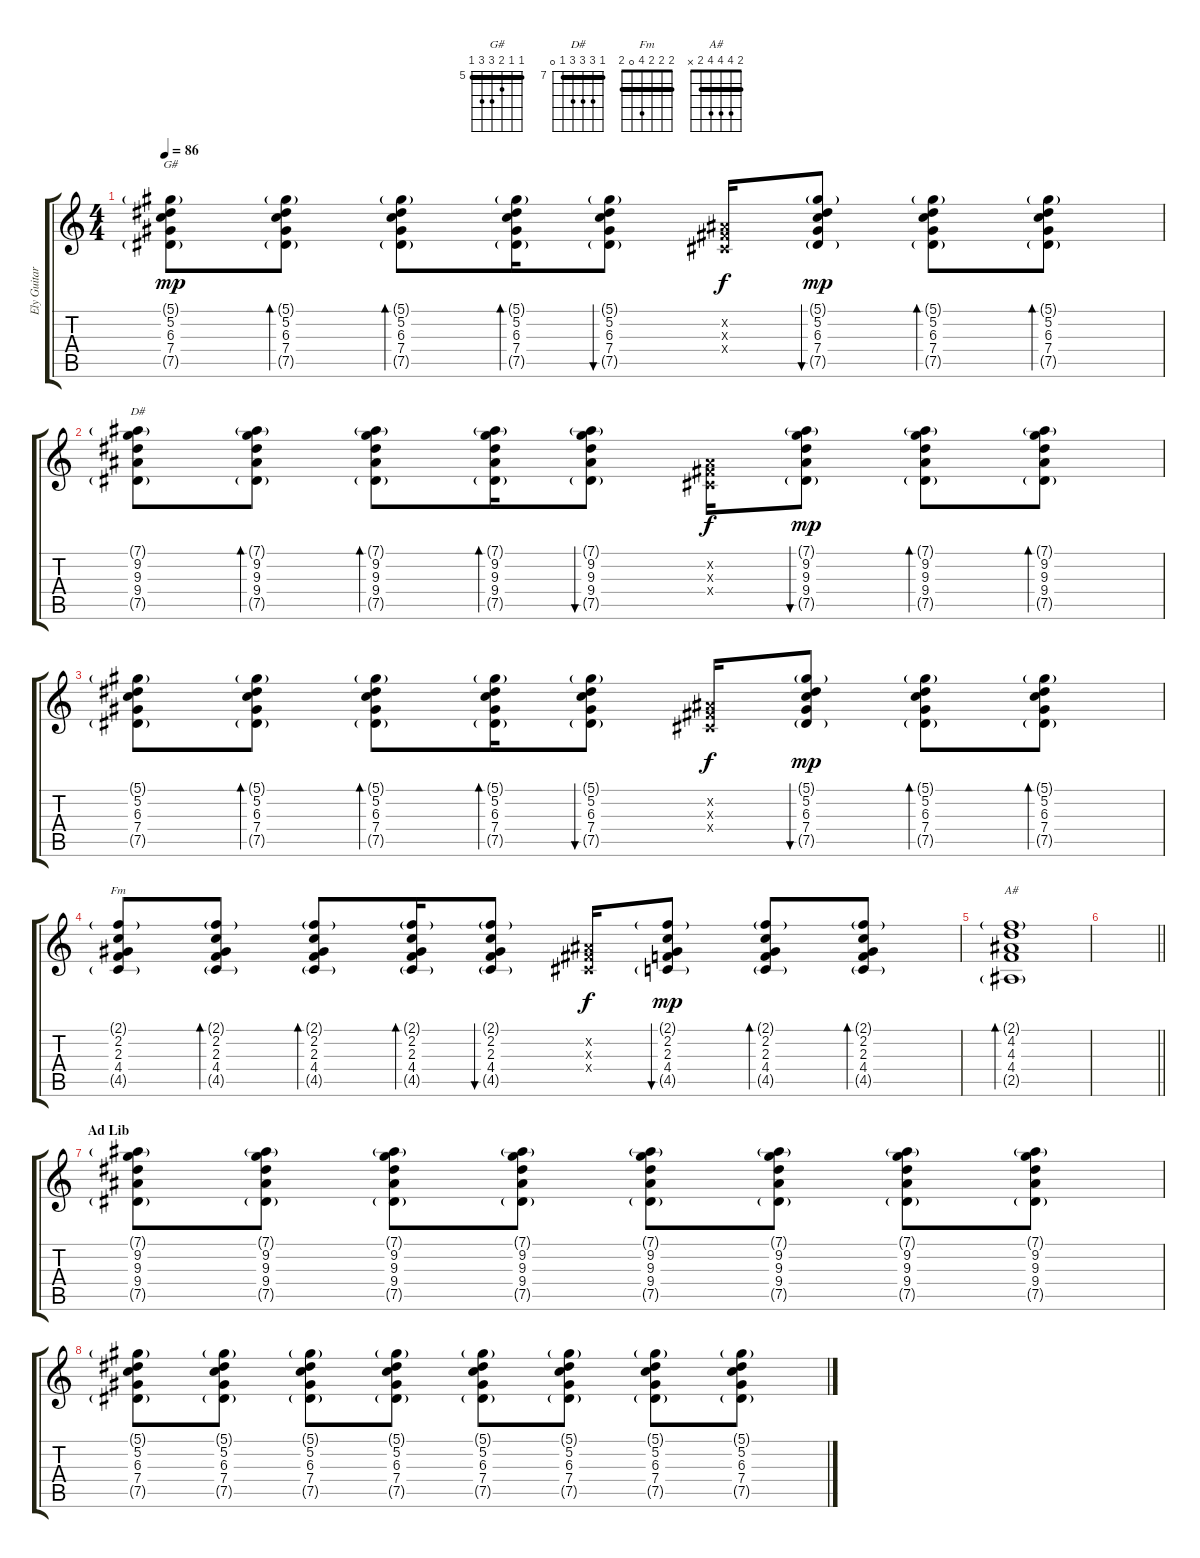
\track ("Ely Guitar" "Ely Guitar") {instrument electricguitarclean}
\staff {score tabs}
\tuning (Eb4 Bb3 Gb3 Db3 Ab2 Eb2) {hide}
\chord ("G#" 5 5 6 7 7 5) {firstfret 5 barre 5}
\chord ("D#" 7 9 9 9 7 0) {firstfret 7 barre 7}
\chord ("Fm" 2 2 2 4 0 2) {barre 2}
\chord ("A#" 2 4 4 4 2 x) {barre 2}
\ts (4 4)
\tempo 86
\clef g2
\ks c
(5.1{g} 5.2 6.3 7.4 7.5{g}).8{ch "G#" dy mp} (5.1{g} 5.2 6.3 7.4 7.5{g}).8{bd 60} (5.1{g} 5.2 6.3 7.4 7.5{g}).8{bd 60} (5.1{g} 5.2 6.3 7.4 7.5{g}).16{bd 60} (5.1{g} 5.2 6.3 7.4 7.5{g}).8{bu 60} (0.2{x} 0.3{x} 0.4{x}).16{dy f} (5.1{g} 5.2 6.3 7.4 7.5{g}).8{bu 60 dy mp} (5.1{g} 5.2 6.3 7.4 7.5{g}).8{bd 60} (5.1{g} 5.2 6.3 7.4 7.5{g}).8{bd 60} |
(7.1{g} 9.2 9.3 9.4 7.5{g}).8{ch "D#"} (7.1{g} 9.2 9.3 9.4 7.5{g}).8{bd 60} (7.1{g} 9.2 9.3 9.4 7.5{g}).8{bd 60} (7.1{g} 9.2 9.3 9.4 7.5{g}).16{bd 60} (7.1{g} 9.2 9.3 9.4 7.5{g}).8{bu 60} (0.2{x} 0.3{x} 0.4{x}).16{dy f} (7.1{g} 9.2 9.3 9.4 7.5{g}).8{bu 60 dy mp} (7.1{g} 9.2 9.3 9.4 7.5{g}).8{bd 60} (7.1{g} 9.2 9.3 9.4 7.5{g}).8{bd 60} |
(5.1{g} 5.2 6.3 7.4 7.5{g}).8 (5.1{g} 5.2 6.3 7.4 7.5{g}).8{bd 60} (5.1{g} 5.2 6.3 7.4 7.5{g}).8{bd 60} (5.1{g} 5.2 6.3 7.4 7.5{g}).16{bd 60} (5.1{g} 5.2 6.3 7.4 7.5{g}).8{bu 60} (0.2{x} 0.3{x} 0.4{x}).16{dy f} (5.1{g} 5.2 6.3 7.4 7.5{g}).8{bu 60 dy mp} (5.1{g} 5.2 6.3 7.4 7.5{g}).8{bd 60} (5.1{g} 5.2 6.3 7.4 7.5{g}).8{bd 60} |
(2.1{g} 2.2 2.3 4.4 4.5{g}).8{ch "Fm"} (2.1{g} 2.2 2.3 4.4 4.5{g}).8{bd 60} (2.1{g} 2.2 2.3 4.4 4.5{g}).8{bd 60} (2.1{g} 2.2 2.3 4.4 4.5{g}).16{bd 60} (2.1{g} 2.2 2.3 4.4 4.5{g}).8{bu 60} (0.2{x} 0.3{x} 0.4{x}).16{dy f} (2.1{g} 2.2 2.3 4.4 4.5{g}).8{bu 60 dy mp} (2.1{g} 2.2 2.3 4.4 4.5{g}).8{bd 60} (2.1{g} 2.2 2.3 4.4 4.5{g}).8{bd 60} |
(2.1{g} 4.2 4.3 4.4 2.5{g}).1{bd 60 ch "A#"} |
\barLineRight lightlight
|
\section ("" "Ad Lib")
(7.1{g} 9.2 9.3 9.4 7.5{g}).8 (7.1{g} 9.2 9.3 9.4 7.5{g}).8 (7.1{g} 9.2 9.3 9.4 7.5{g}).8 (7.1{g} 9.2 9.3 9.4 7.5{g}).8 (7.1{g} 9.2 9.3 9.4 7.5{g}).8 (7.1{g} 9.2 9.3 9.4 7.5{g}).8 (7.1{g} 9.2 9.3 9.4 7.5{g}).8 (7.1{g} 9.2 9.3 9.4 7.5{g}).8 |
(5.1{g} 5.2 6.3 7.4 7.5{g}).8 (5.1{g} 5.2 6.3 7.4 7.5{g}).8 (5.1{g} 5.2 6.3 7.4 7.5{g}).8 (5.1{g} 5.2 6.3 7.4 7.5{g}).8 (5.1{g} 5.2 6.3 7.4 7.5{g}).8 (5.1{g} 5.2 6.3 7.4 7.5{g}).8 (5.1{g} 5.2 6.3 7.4 7.5{g}).8 (5.1{g} 5.2 6.3 7.4 7.5{g}).8
